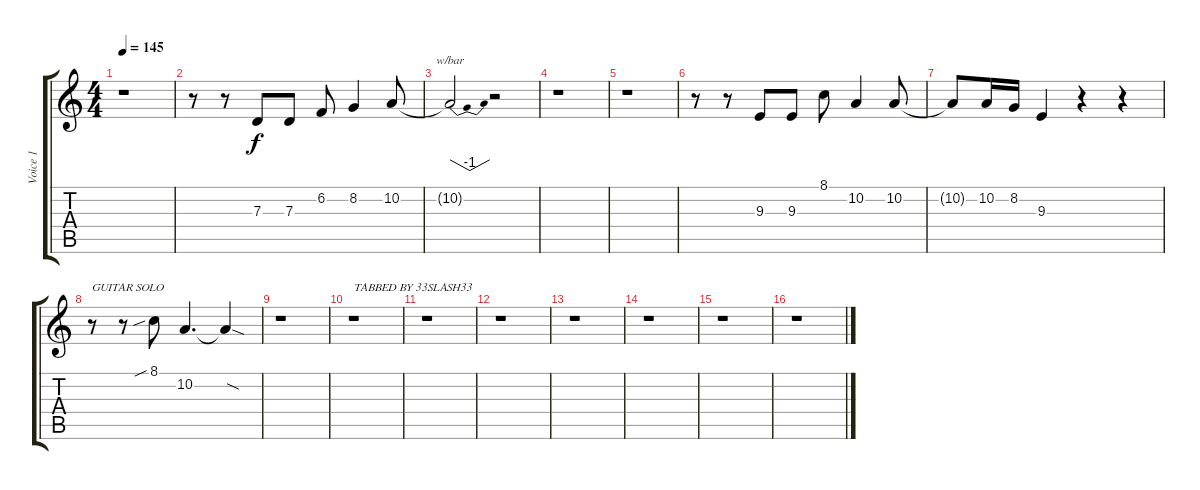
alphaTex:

\track ("Voice 1" "Voice 1") {instrument synthbrass1}
\staff {score tabs}
\tuning (E4 B3 G3 D3 A2 E2) {hide}
\ts (4 4)
\tempo 145
\clef g2
\ks c
r.1{dy f} |
r.8 r.8 7.3.8 7.3.8 6.2.8 8.2.4 10.2.8 |
10.2{t}.2{tbe (dip default 0 0 30 -4 60 0)} r.2 |
r.1 |
r.1 |
r.8 r.8 9.3.8 9.3.8 8.1.8 10.2.4 10.2.8 |
10.2{t}.8 10.2.16 8.2.16 9.3.4 r.4 r.4 |
r.8{txt "GUITAR SOLO"} r.8 8.1{sib}.8 10.2.4{d} 10.2{sod t}.4 |
r.1 |
r.1{txt "TABBED BY 33SLASH33"} |
r.1 |
r.1 |
r.1 |
r.1 |
r.1 |
r.1
